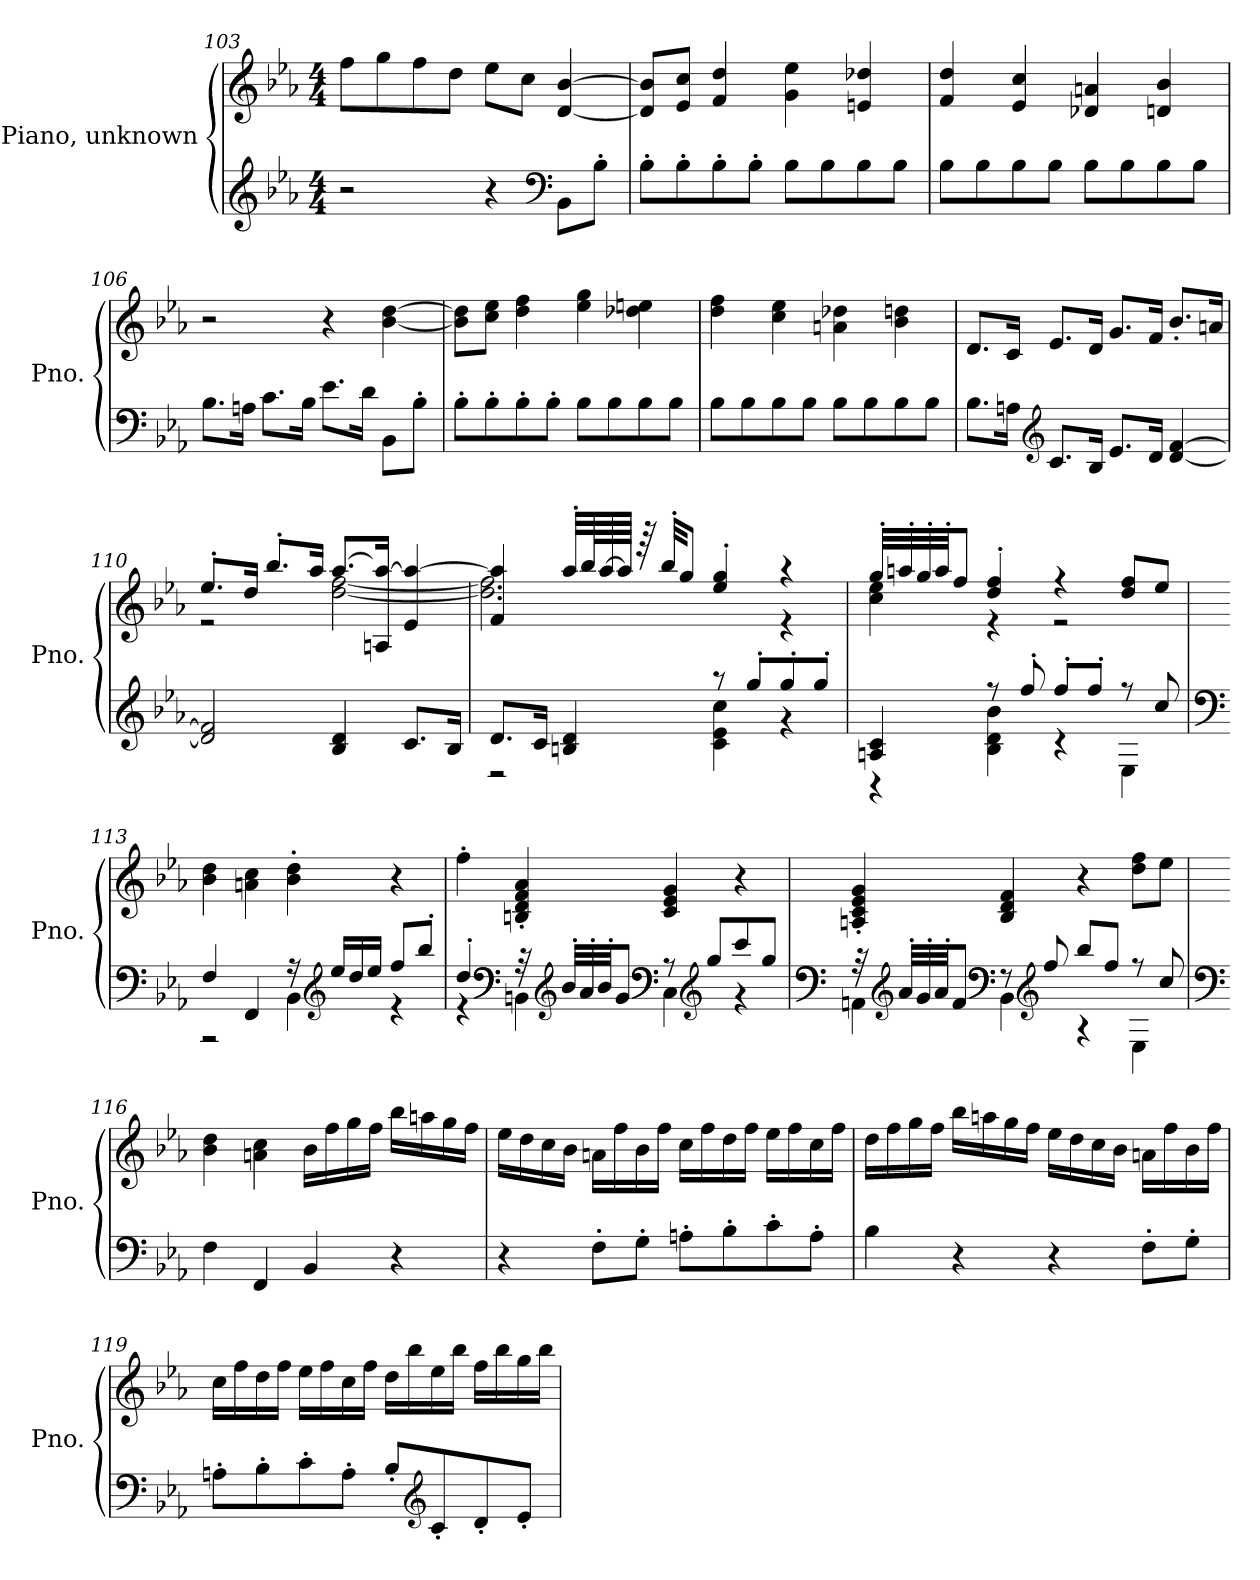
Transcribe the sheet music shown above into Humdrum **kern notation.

**kern	**kern
*part1	*part1
*staff2	*staff1
*I"Piano, unknown	*
*I'Pno.	*
!!LO:LB:g=z
*clefG2	*clefG2
*k[b-e-a-]	*k[b-e-a-]
*M4/4	*M4/4
=103	=103
2r	8ff\L
.	8gg\
.	8ff\
.	8dd\J
4r	8ee-\L
.	8cc\J
*clefF4	*
8BB-\L	[4d/ [4b-/
8B-'\J	.
=104	=104
8B-'\L	8d/] 8b-/]L
8B-'\	8e-/ 8cc/J
8B-'\	4f/ 4dd/
8B-'\J	.
8B-\L	4g\ 4ee-\
8B-\	.
8B-\	4en/ 4dd-X/
8B-\J	.
=105	=105
8B-\L	4f/ 4dd/
8B-\	.
8B-\	4e-/ 4cc/
8B-\J	.
8B-\L	4d-X/ 4an/
8B-\	.
8B-\	4dn/ 4b-/
8B-\J	.
=106	=106
8.B-\L	2r
16An\Jk	.
8.c\L	.
16B-\Jk	.
8.e-\L	4r
16d\Jk	.
8BB-\L	[4b-\ [4dd\
8B-'\J	.
!!LO:LB:g=z
=107	=107
8B-'\L	8b-\] 8dd\]L
8B-'\	8cc\ 8ee-\J
8B-'\	4dd\ 4ff\
8B-'\J	.
8B-\L	4ee-\ 4gg\
8B-\	.
8B-\	4dd-X\ 4een\
8B-\J	.
=108	=108
8B-\L	4dd\ 4ff\
8B-\	.
8B-\	4cc\ 4ee-\
8B-\J	.
8B-\L	4an\ 4dd-X\
8B-\	.
8B-\	4b-\ 4ddn\
8B-\J	.
=109	=109
8.B-\L	8.d/L
16An\Jk	16c/Jk
*clefG2	*
8.c/L	8.e-/L
16B-/Jk	16d/Jk
8.e-/L	8.g/L
16d/Jk	16f/Jk
[4d/ [4f/	8.b-'/L
.	16an/Jk
!!LO:LB:g=z
=110	=110
*	*^
2d/] 2f/]	8.ee-'/L	2r
.	16dd/Jk	.
.	8.bb-'/L	.
.	16aa-/Jk	.
4B-/ 4d/	[8.aa-/L	[2dd\ [2ff\
.	16An/ 16aa-/_Jk	.
8.c/L	4e-/ 4aa-/_	.
16B-/Jk	.	.
=111	=111	=111
*^	*	*
8.d/L	2r	4f/ 4aa-/]	2.dd\] 2.ff\]
16c/Jk	.	.	.
4Bn/ 4d/	.	32aa-'/LLL	.
.	.	64bb-/L	.
.	.	[64aa-/	.
.	.	64aa-/JJJJ]	.
.	.	64r	.
.	.	32bb-'/KKL	.
.	.	8gg/J	.
8r	4c\ 4e-\ 4cc\	4ee-/' 4gg/'	.
8gg'/L	.	.	.
8gg'/	4r	4r	4r
8gg'/J	.	.	.
=112	=112	=112	=112
4An/ 4c/	4r	32gg'/LLL	4cc\ 4ee-\
.	.	32aan'/	.
.	.	32gg'/	.
.	.	32aa'/JJ	.
.	.	8ff/J	.
8r	4B-\ 4d\ 4b-\	4dd/' 4ff/'	4r
8ff'/	.	.	.
8ff'/L	4r	4r	2r
8ff'/J	.	.	.
8r	4E-\	8dd/ 8ff/L	.
8cc/	.	8ee-/J	.
*	*	*v	*v
!!LO:LB:g=z
=113	=113	=113
*clefF4	*	*
4F/	2r	4b-\ 4dd\
4FF/	.	4an\ 4cc\
16r	4BB-\	4b-\' 4dd\'
*clefG2	*	*
16ee-/LL	.	.
16dd/	.	.
16ee-/JJ	.	.
8ff/L	4r	4r
8bb-'/J	.	.
=114	=114	=114
4dd'/	4r	4ff'\
*clefF4	*	*
32r	4BBn\	4Bn/' 4d/' 4f/' 4a-/'
*clefG2	*	*
32b-'/LLL	.	.
32a-'/	.	.
32b-'/JJ	.	.
8g/J	.	.
*clefF4	*	*
8r	4C\	4c/ 4e-/ 4g/
*clefG2	*	*
8gg/L	.	.
8ccc/	4r	4r
8gg/J	.	.
!!LO:LB:g=z
=115	=115	=115
*clefF4	*	*
32r	4AAn\	4An/' 4c/' 4e-/' 4g/'
*clefG2	*	*
32a-'/LLL	.	.
32g'/	.	.
32a-'/JJ	.	.
8f/J	.	.
*clefF4	*	*
8r	4BB-\	4B-/ 4d/ 4f/
*clefG2	*	*
8ff/	.	.
8bb-/L	4r	4r
8ff/J	.	.
8r	4E-\	8dd\ 8ff\L
8cc/	.	8ee-\J
*v	*v	*
=116	=116
*clefF4	*
4F\	4b-\ 4dd\
4FF/	4an\ 4cc\
4BB-/	16b-\LL
.	16ff\
.	16gg\
.	16ff\JJ
4r	16bb-\LL
.	16aan\
.	16gg\
.	16ff\JJ
!!LO:PB:g=z
=117	=117
4r	16ee-\LL
.	16dd\
.	16cc\
.	16b-\JJ
8F'\L	16an\LL
.	16ff\
8G'\J	16b-\
.	16ff\JJ
8An'\L	16cc\LL
.	16ff\
8B-'\	16dd\
.	16ff\JJ
8c'\	16ee-\LL
.	16ff\
8A'\J	16cc\
.	16ff\JJ
=118	=118
4B-\	16dd\LL
.	16ff\
.	16gg\
.	16ff\JJ
4r	16bb-\LL
.	16aan\
.	16gg\
.	16ff\JJ
4r	16ee-\LL
.	16dd\
.	16cc\
.	16b-\JJ
8F'\L	16an\LL
.	16ff\
8G'\J	16b-\
.	16ff\JJ
!!LO:LB:g=z
=119	=119
8An'\L	16cc\LL
.	16ff\
8B-'\	16dd\
.	16ff\JJ
8c'\	16ee-\LL
.	16ff\
8A'\J	16cc\
.	16ff\JJ
8B-'/L	16dd\LL
.	16bb-\
*clefG2	*
8c'/	16ee-\
.	16bb-\JJ
8d'/	16ff\LL
.	16bb-\
8e-'/J	16gg\
.	16bb-\JJ
=	=
*-	*-
